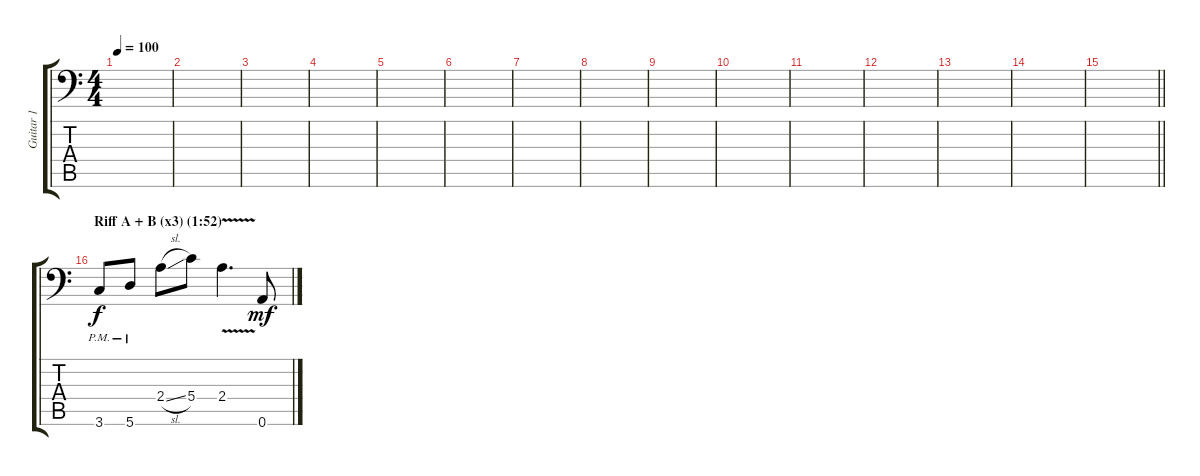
\track ("Guitar 1" "Guitar 1") {instrument distortionguitar}
\staff {score tabs}
\tuning (A3 E3 C3 G2 D2 A1) {hide}
\ts (4 4)
\tempo 100
\clef f4
\ks c
|
|
|
|
|
|
|
|
|
|
|
|
|
|
\barLineRight lightlight
|
\section ("" "Riff A + B (x3) (1:52)")
3.6{pm}.8 5.6{pm}.8 2.4{sl}.8 5.4.8 2.4{v}.4{d} 0.6.8{dy mf}
